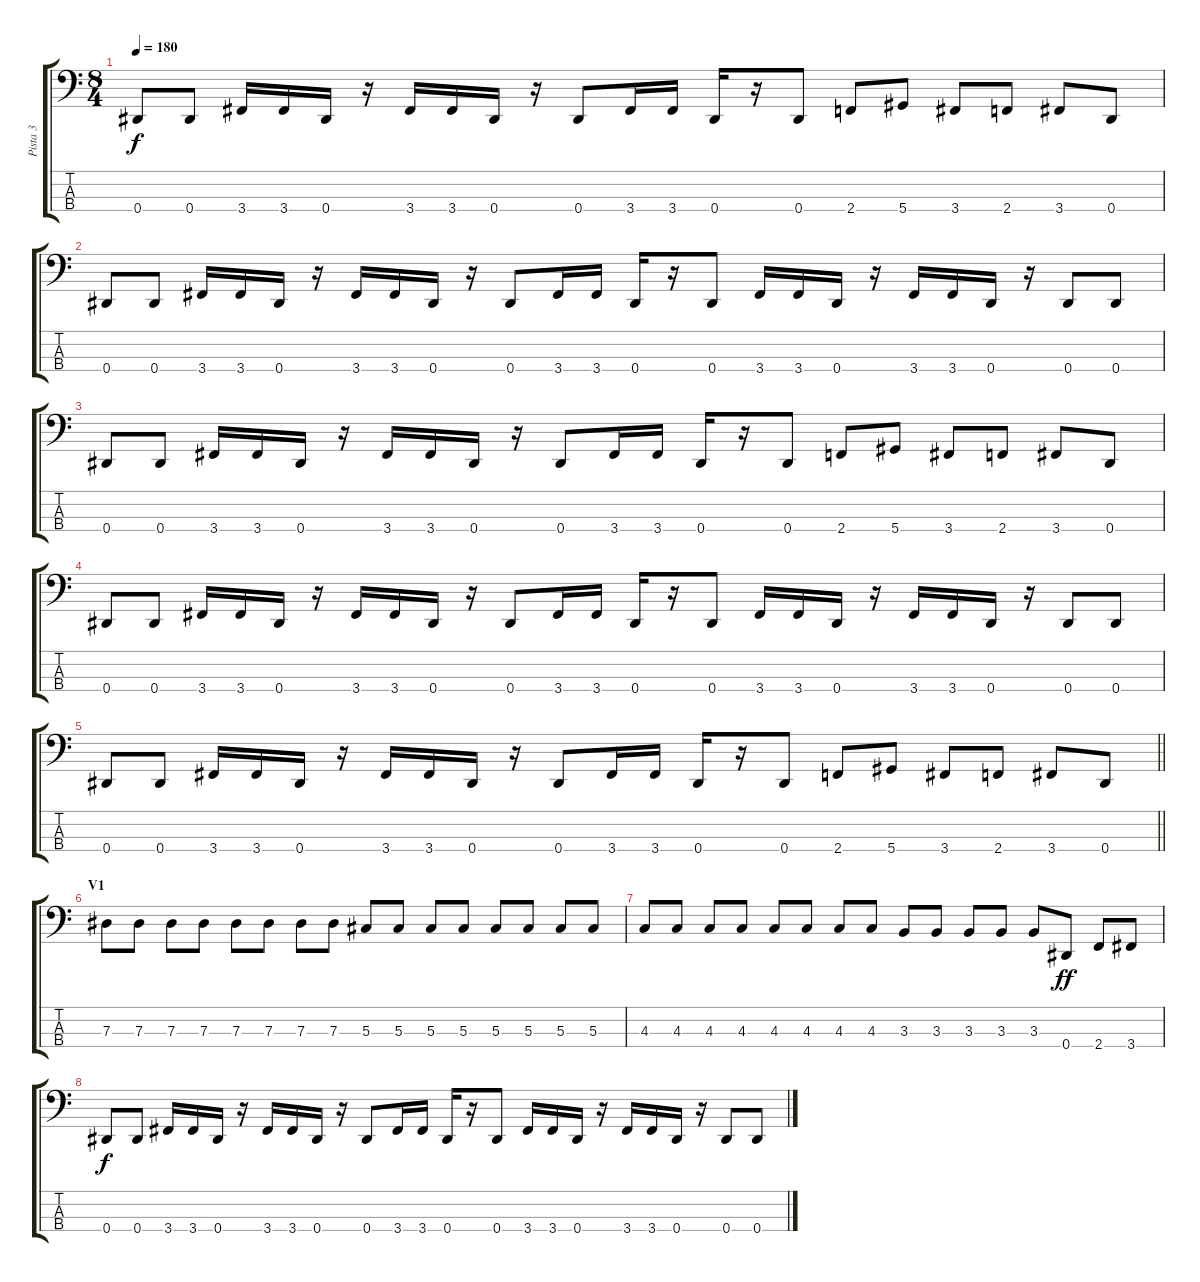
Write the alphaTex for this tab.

\track ("Pista 3" "Pista 3") {instrument electricbassfinger}
\staff {score tabs}
\tuning (Gb2 Db2 Ab1 Eb1) {hide}
\ts (8 4)
\tempo 180
\clef f4
\ks c
0.4.8{dy f} 0.4.8 3.4.16 3.4.16 0.4.16 r.16 3.4.16 3.4.16 0.4.16 r.16 0.4.8 3.4.16 3.4.16 0.4.16 r.16 0.4.8 2.4.8 5.4.8 3.4.8 2.4.8 3.4.8 0.4.8 |
0.4.8 0.4.8 3.4.16 3.4.16 0.4.16 r.16 3.4.16 3.4.16 0.4.16 r.16 0.4.8 3.4.16 3.4.16 0.4.16 r.16 0.4.8 3.4.16 3.4.16 0.4.16 r.16 3.4.16 3.4.16 0.4.16 r.16 0.4.8 0.4.8 |
0.4.8 0.4.8 3.4.16 3.4.16 0.4.16 r.16 3.4.16 3.4.16 0.4.16 r.16 0.4.8 3.4.16 3.4.16 0.4.16 r.16 0.4.8 2.4.8 5.4.8 3.4.8 2.4.8 3.4.8 0.4.8 |
0.4.8 0.4.8 3.4.16 3.4.16 0.4.16 r.16 3.4.16 3.4.16 0.4.16 r.16 0.4.8 3.4.16 3.4.16 0.4.16 r.16 0.4.8 3.4.16 3.4.16 0.4.16 r.16 3.4.16 3.4.16 0.4.16 r.16 0.4.8 0.4.8 |
\barLineRight lightlight
0.4.8 0.4.8 3.4.16 3.4.16 0.4.16 r.16 3.4.16 3.4.16 0.4.16 r.16 0.4.8 3.4.16 3.4.16 0.4.16 r.16 0.4.8 2.4.8 5.4.8 3.4.8 2.4.8 3.4.8 0.4.8 |
\section ("" "V1")
7.3.8 7.3.8 7.3.8 7.3.8 7.3.8 7.3.8 7.3.8 7.3.8 5.3.8 5.3.8 5.3.8 5.3.8 5.3.8 5.3.8 5.3.8 5.3.8 |
4.3.8 4.3.8 4.3.8 4.3.8 4.3.8 4.3.8 4.3.8 4.3.8 3.3.8 3.3.8 3.3.8 3.3.8 3.3.8 0.4.8{dy ff} 2.4.8 3.4.8 |
0.4.8{dy f} 0.4.8 3.4.16 3.4.16 0.4.16 r.16 3.4.16 3.4.16 0.4.16 r.16 0.4.8 3.4.16 3.4.16 0.4.16 r.16 0.4.8 3.4.16 3.4.16 0.4.16 r.16 3.4.16 3.4.16 0.4.16 r.16 0.4.8 0.4.8
